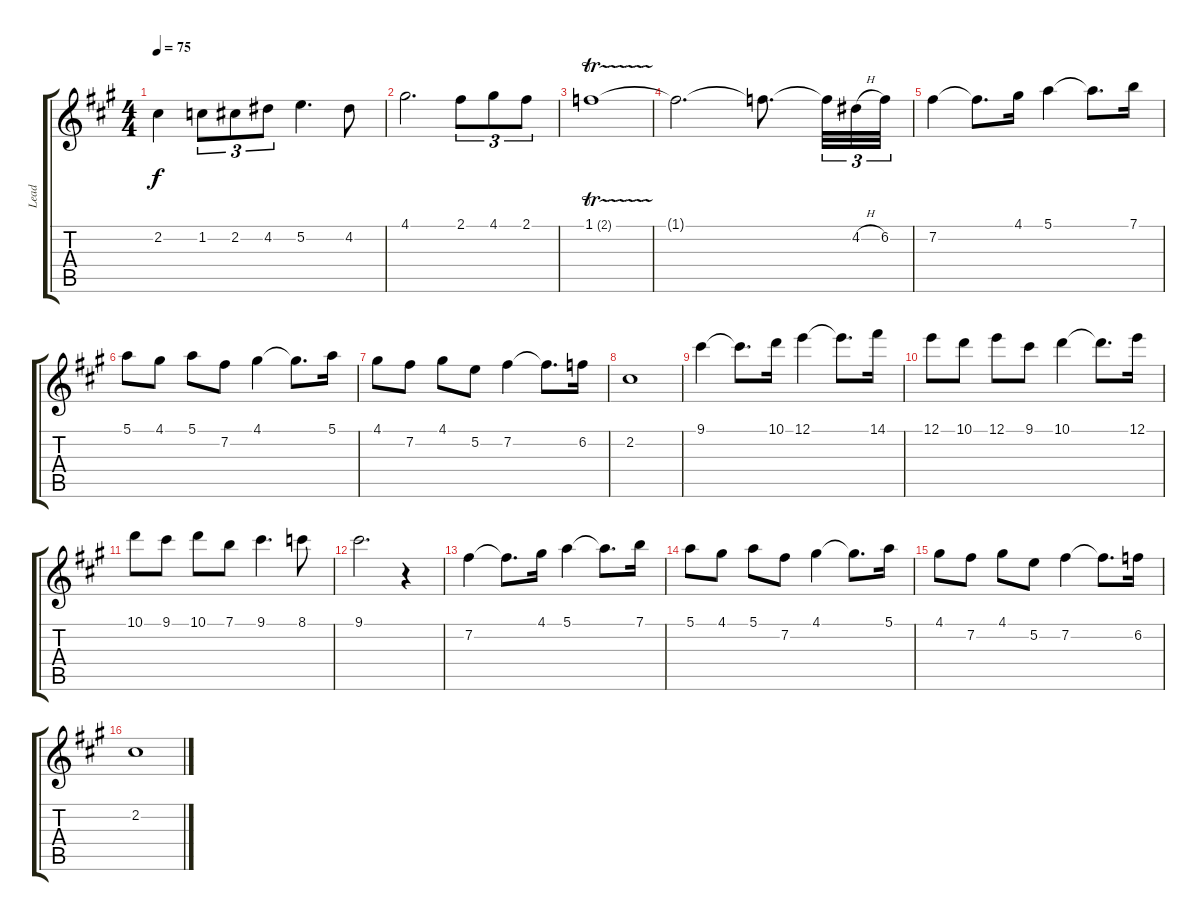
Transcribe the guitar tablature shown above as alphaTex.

\track ("Lead" "Lead") {instrument acousticguitarnylon}
\staff {score tabs}
\tuning (E4 B3 G3 D3 A2 E2) {hide}
\ts (4 4)
\tempo 75
\clef g2
\ks f#minor
2.2.4{dy f} 1.2.8{tu (3 2)} 2.2.8{tu (3 2)} 4.2.8{tu (3 2)} 5.2.4{d} 4.2.8 |
4.1.2{d} 2.1.8{tu (3 2)} 4.1.8{tu (3 2)} 2.1.8{tu (3 2)} |
1.1{tr (2 32)}.1 |
1.1{t}.2{d} 1.1{t}.8{d} 1.1{t}.32{tu (3 2)} 4.2{h}.32{tu (3 2)} 6.2.32{tu (3 2)} |
7.2.4 7.2{t}.8{d} 4.1.16 5.1.4 5.1{t}.8{d} 7.1.16 |
5.1.8 4.1.8 5.1.8 7.2.8 4.1.4 4.1{t}.8{d} 5.1.16 |
4.1.8 7.2.8 4.1.8 5.2.8 7.2.4 7.2{t}.8{d} 6.2.16 |
2.2.1 |
9.1.4 9.1{t}.8{d} 10.1.16 12.1.4 12.1{t}.8{d} 14.1.16 |
12.1.8 10.1.8 12.1.8 9.1.8 10.1.4 10.1{t}.8{d} 12.1.16 |
10.1.8 9.1.8 10.1.8 7.1.8 9.1.4{d} 8.1.8 |
9.1.2{d} r.4 |
7.2.4 7.2{t}.8{d} 4.1.16 5.1.4 5.1{t}.8{d} 7.1.16 |
5.1.8 4.1.8 5.1.8 7.2.8 4.1.4 4.1{t}.8{d} 5.1.16 |
4.1.8 7.2.8 4.1.8 5.2.8 7.2.4 7.2{t}.8{d} 6.2.16 |
2.2.1
